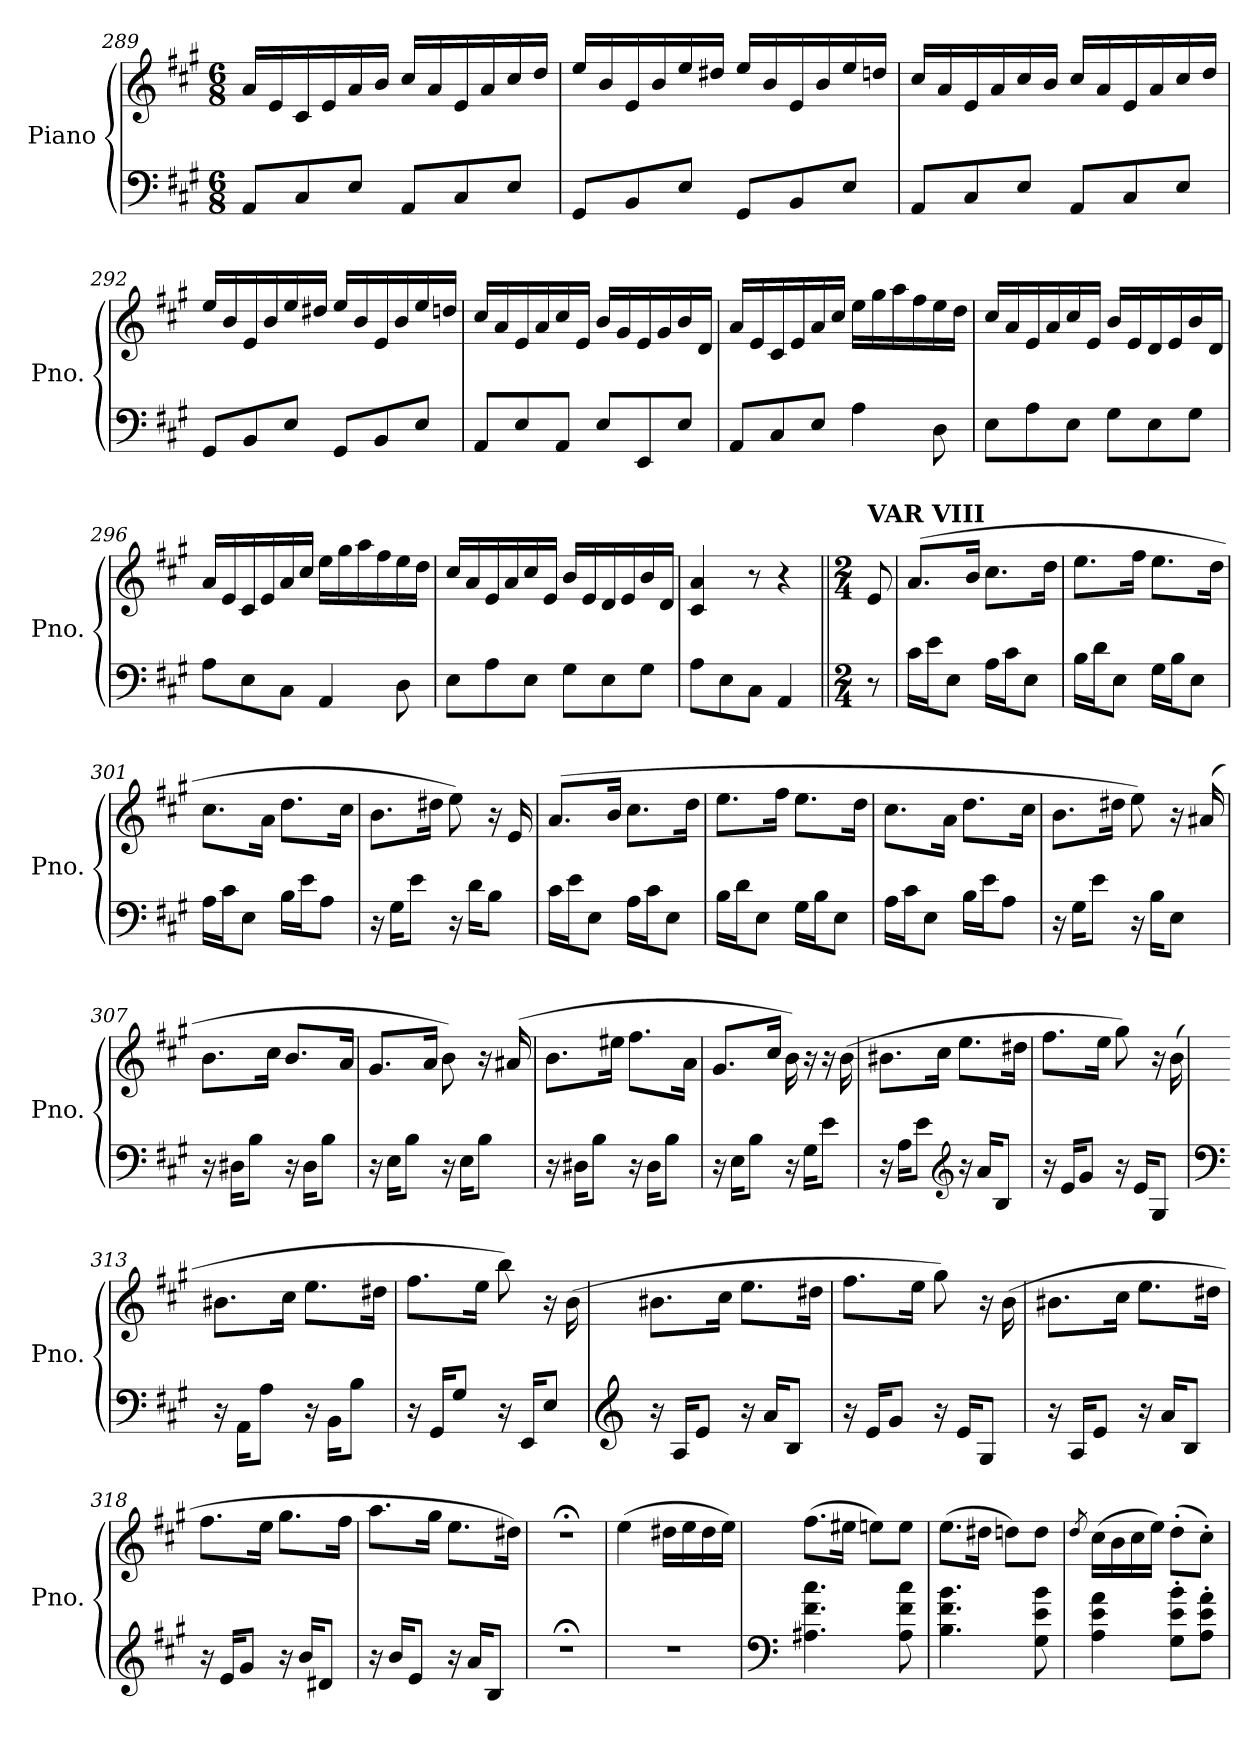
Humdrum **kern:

**kern	**kern
*part1	*part1
*staff2	*staff1
*I"Piano	*
*I'Pno.	*
!!LO:LB:g=z
*clefF4	*clefG2
*k[f#c#g#]	*k[f#c#g#]
*M6/8	*M6/8
=289	=289
8AA/L	16a/LL
.	16e/
8C#/	16c#/
.	16e/
8E/J	16a/
.	16b/JJ
8AA/L	16cc#/LL
.	16a/
8C#/	16e/
.	16a/
8E/J	16cc#/
.	16dd/JJ
=290	=290
8GG#/L	16ee/LL
.	16b/
8BB/	16e/
.	16b/
8E/J	16ee/
.	16dd#X/JJ
8GG#/L	16ee/LL
.	16b/
8BB/	16e/
.	16b/
8E/J	16ee/
.	16ddn/JJ
=291	=291
8AA/L	16cc#/LL
.	16a/
8C#/	16e/
.	16a/
8E/J	16cc#/
.	16b/JJ
8AA/L	16cc#/LL
.	16a/
8C#/	16e/
.	16a/
8E/J	16cc#/
.	16dd/JJ
!!LO:LB:g=z
=292	=292
8GG#/L	16ee/LL
.	16b/
8BB/	16e/
.	16b/
8E/J	16ee/
.	16dd#X/JJ
8GG#/L	16ee/LL
.	16b/
8BB/	16e/
.	16b/
8E/J	16ee/
.	16ddn/JJ
=293	=293
8AA/L	16cc#/LL
.	16a/
8E/	16e/
.	16a/
8AA/J	16cc#/
.	16e/JJ
8E/L	16b/LL
.	16g#/
8EE/	16e/
.	16g#/
8E/J	16b/
.	16d/JJ
=294	=294
8AA/L	16a/LL
.	16e/
8C#/	16c#/
.	16e/
8E/J	16a/
.	16cc#/JJ
4A\	16ee\LL
.	16gg#\
.	16aa\
.	16ff#\
8D\	16ee\
.	16dd\JJ
!!LO:LB:g=z
=295	=295
8E\L	16cc#/LL
.	16a/
8A\	16e/
.	16a/
8E\J	16cc#/
.	16e/JJ
8G#\L	16b/LL
.	16e/
8E\	16d/
.	16e/
8G#\J	16b/
.	16d/JJ
=296	=296
8A\L	16a/LL
.	16e/
8E\	16c#/
.	16e/
8C#\J	16a/
.	16cc#/JJ
4AA/	16ee\LL
.	16gg#\
.	16aa\
.	16ff#\
8D\	16ee\
.	16dd\JJ
=297	=297
8E\L	16cc#/LL
.	16a/
8A\	16e/
.	16a/
8E\J	16cc#/
.	16e/JJ
8G#\L	16b/LL
.	16e/
8E\	16d/
.	16e/
8G#\J	16b/
.	16d/JJ
=298	=298
8A\L	4c#/ 4a/
8E\	.
8C#\J	8r
4AA/	4r
=298X8||	=298X8||
*M2/4	*M2/4
!	!LO:TX:a:B:t=VAR VIII
8r	8e/
!!LO:LB:g=z
=299	=299
16c#\LL	(>8.a/L
16e\J	.
8E\J	.
.	16b/Jk
16A\LL	8.cc#\L
16c#\J	.
8E\J	.
.	16dd\Jk
=300	=300
16B\LL	8.ee\L
16d\J	.
8E\J	.
.	16ff#\Jk
16G#\LL	8.ee\L
16B\J	.
8E\J	.
.	16dd\Jk
=301	=301
16A\LL	8.cc#\L
16c#\J	.
8E\J	.
.	16a\Jk
16B\LL	8.dd\L
16e\J	.
8A\J	.
.	16cc#\Jk
=302	=302
16r	8.b\L
16G#\KL	.
8e\J	.
.	16dd#X\Jk
16r	8ee\)
16d\KL	.
8B\J	16r
.	16e/
=303	=303
16c#\LL	(>8.a/L
16e\J	.
8E\J	.
.	16b/Jk
16A\LL	8.cc#\L
16c#\J	.
8E\J	.
.	16dd\Jk
!!LO:LB:g=z
=304	=304
16B\LL	8.ee\L
16d\J	.
8E\J	.
.	16ff#\Jk
16G#\LL	8.ee\L
16B\J	.
8E\J	.
.	16dd\Jk
=305	=305
16A\LL	8.cc#\L
16c#\J	.
8E\J	.
.	16a\Jk
16B\LL	8.dd\L
16e\J	.
8A\J	.
.	16cc#\Jk
=306	=306
16r	8.b\L
16G#\KL	.
8e\J	.
.	16dd#X\Jk
16r	8ee\)
16B\KL	.
8E\J	16r
.	(>16a#X/
=307	=307
16r	8.b\L
16D#X\KL	.
8B\J	.
.	16cc#\Jk
16r	8.b/L
16D#\KL	.
8B\J	.
.	16a/Jk
=308	=308
16r	8.g#/L
16E\KL	.
8B\J	.
.	16a/Jk
16r	8b\)
16E\KL	.
8B\J	16r
.	(>16a#X/
!!LO:PB:g=z
=309	=309
16r	8.b\L
16D#X\KL	.
8B\J	.
.	16ee#X\Jk
16r	8.ff#\L
16D#\KL	.
8B\J	.
.	16a\Jk
=310	=310
16r	8.g#/L
16E\KL	.
8B\J	.
.	16cc#/Jk
16r	16b\)
16G#\KL	16r
8e\J	16r
.	(>16b\
=311	=311
16r	8.b#X\L
16A\KL	.
8e\J	.
.	16cc#\Jk
*clefG2	*
16r	8.ee\L
16a/KL	.
8B/J	.
.	16dd#X\Jk
=312	=312
16r	8.ff#\L
16e/KL	.
8g#/J	.
.	16ee\Jk
16r	8gg#\)
16e/KL	.
8G#/J	16r
.	(>16b\
=313	=313
*clefF4	*
16r	8.b#X\L
16AA\KL	.
8A\J	.
.	16cc#\Jk
16r	8.ee\L
16BB\KL	.
8B\J	.
.	16dd#X\Jk
!!LO:LB:g=z
=314	=314
16r	8.ff#\L
16GG#/KL	.
8G#/J	.
.	16ee\Jk
16r	8bb\)
16EE/KL	.
8E/J	16r
.	(>16b\
=315	=315
*clefG2	*
16r	8.b#X\L
16A/KL	.
8e/J	.
.	16cc#\Jk
16r	8.ee\L
16a/KL	.
8B/J	.
.	16dd#X\Jk
=316	=316
16r	8.ff#\L
16e/KL	.
8g#/J	.
.	16ee\Jk
16r	8gg#\)
16e/KL	.
8G#/J	16r
.	(>16b\
=317	=317
16r	8.b#X\L
16A/KL	.
8e/J	.
.	16cc#\Jk
16r	8.ee\L
16a/KL	.
8B/J	.
.	16dd#X\Jk
=318	=318
16r	8.ff#\L
16e/KL	.
8g#/J	.
.	16ee\Jk
16r	8.gg#\L
16b/KL	.
8d#X/J	.
.	16ff#\Jk
!!LO:LB:g=z
=319	=319
16r	8.aa\L
16b/KL	.
8e/J	.
.	16gg#\Jk
16r	8.ee\L
16a/KL	.
8B/J	.
.	16dd#X\Jk)
=320	=320
2r;<	2r;<
=321	=321
2r	(>4ee\
.	16dd#X\LL
.	16ee\
.	16dd#\
.	16ee\JJ)
=322	=322
*clefF4	*
4.A#X\ 4.f#\ 4.cc#\	(>8.ff#\L
.	16ee#X\Jk
.	8een\L)
8A#\ 8f#\ 8cc#\	8ee\J
=323	=323
4.B\ 4.f#\ 4.b\	(>8.ee\L
.	16dd#X\Jk
.	8ddn\L)
8G#\ 8e\ 8b\	8dd\J
=324	=324
.	8qdd/
4A\ 4e\ 4a\	(>16cc#\LL
.	16b\
.	16cc#\
.	16ee\JJ)
8G#\' 8e\' 8b\'L	(>8dd'\L
8A\' 8e\' 8a\'J	8cc#'\J)
=	=
*-	*-
